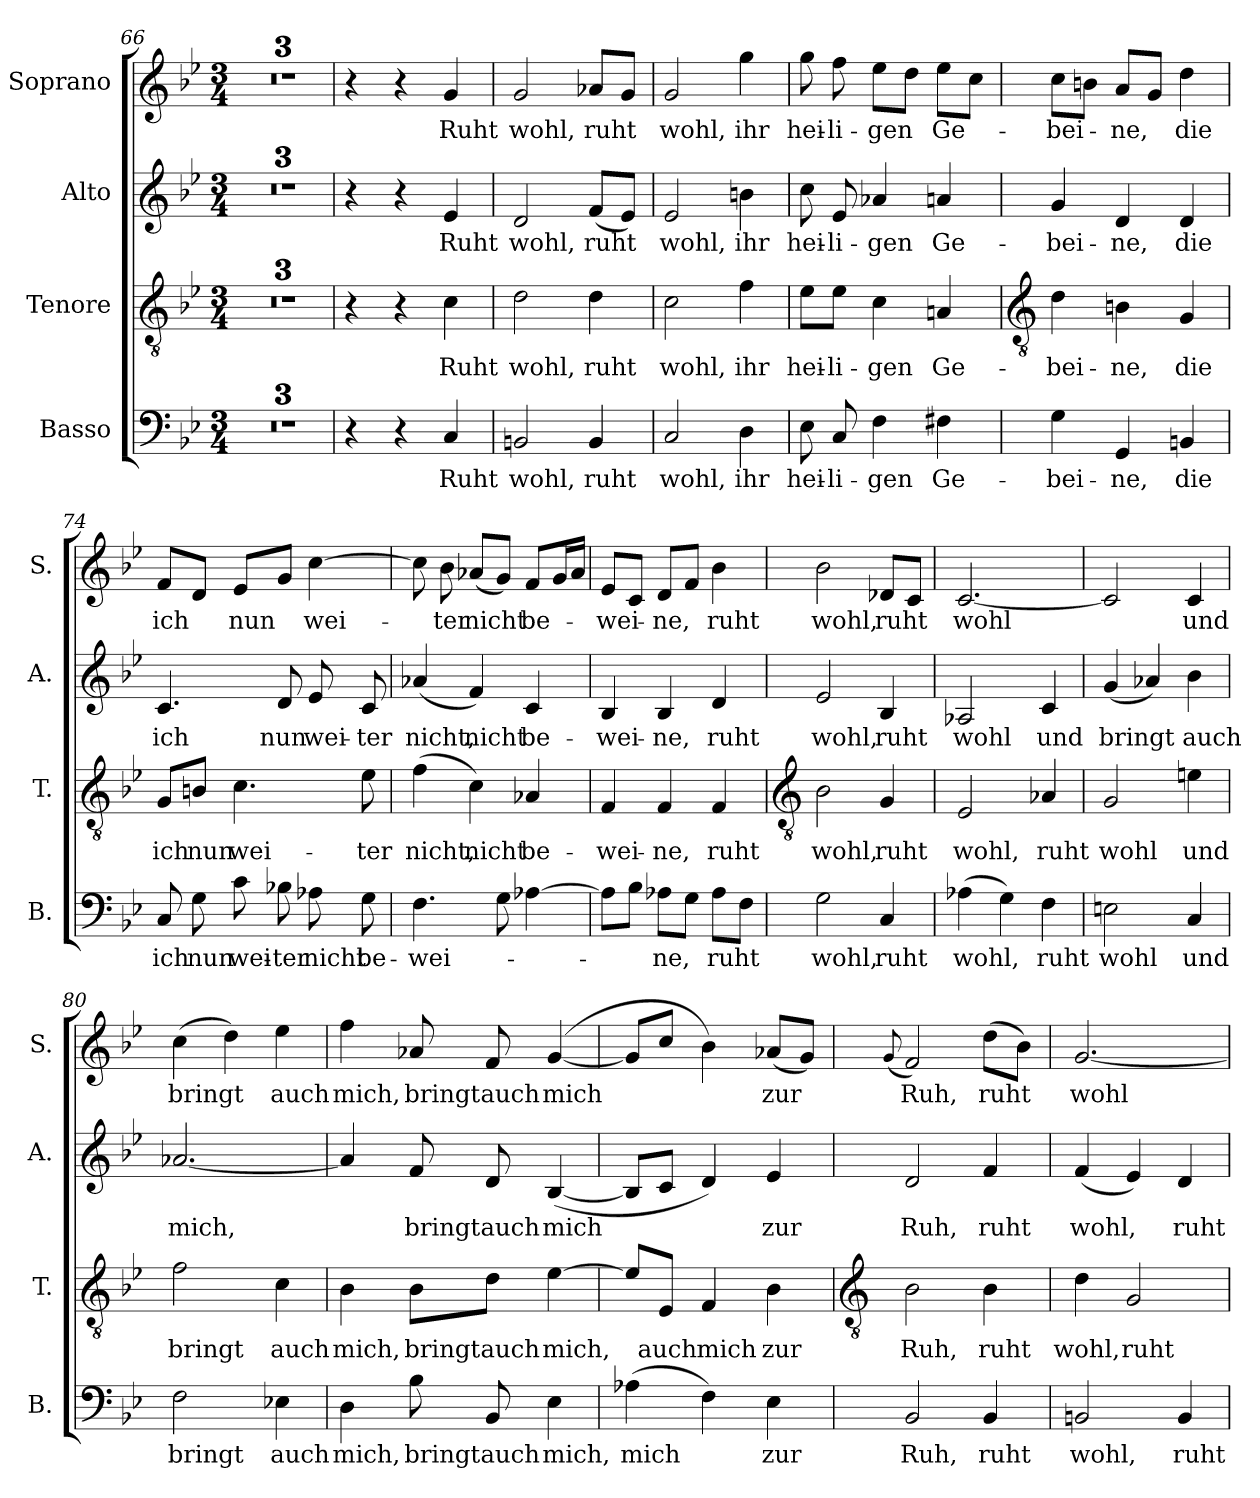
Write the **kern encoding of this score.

**kern	**text	**kern	**text	**kern	**text	**kern	**text
*part4	*part4	*part3	*part3	*part2	*part2	*part1	*part1
*staff4	*staff4	*staff3	*staff3	*staff2	*staff2	*staff1	*staff1
*I"Basso	*	*I"Tenore	*	*I"Alto	*	*I"Soprano	*
*I'B.	*	*I'T.	*	*I'A.	*	*I'S.	*
*clefF4	*	*clefGv2	*	*clefG2	*	*clefG2	*
*k[b-e-]	*	*k[b-e-]	*	*k[b-e-]	*	*k[b-e-]	*
*B-:	*	*B-:	*	*B-:	*	*B-:	*
*M3/4	*	*M3/4	*	*M3/4	*	*M3/4	*
=66	=66	=66	=66	=66	=66	=66	=66
!LO:N:vis=1	!	!LO:N:vis=1	!	!LO:N:vis=1	!	!LO:N:vis=1	!
2.r	.	2.r	.	2.r	.	2.r	.
!!LO:LB:g=z
=67	=67	=67	=67	=67	=67	=67	=67
*	*	*clefGv2	*	*	*	*	*
!LO:N:vis=1	!	!LO:N:vis=1	!	!LO:N:vis=1	!	!LO:N:vis=1	!
2.r	.	2.r	.	2.r	.	2.r	.
=68	=68	=68	=68	=68	=68	=68	=68
!LO:N:vis=1	!	!LO:N:vis=1	!	!LO:N:vis=1	!	!LO:N:vis=1	!
2.r	.	2.r	.	2.r	.	2.r	.
=69	=69	=69	=69	=69	=69	=69	=69
4r	.	4r	.	4r	.	4r	.
4r	.	4r	.	4r	.	4r	.
!	!LO:LY:b	!	!LO:LY:b	!	!LO:LY:b	!	!LO:LY:b
4C	Ruht	4c	Ruht	4e-	Ruht	4g	Ruht
=70	=70	=70	=70	=70	=70	=70	=70
!	!LO:LY:b	!	!LO:LY:b	!	!LO:LY:b	!	!LO:LY:b
2BBn	wohl,	2d	wohl,	2d	wohl,	2g	wohl,
!	!LO:LY:b	!	!LO:LY:b	!	!LO:LY:b	!	!LO:LY:b
4BB	ruht	4d	ruht	(<8fL	ruht	8a-XL	ruht
.	.	.	.	8e-J)	.	8gJ	.
=71	=71	=71	=71	=71	=71	=71	=71
!	!LO:LY:b	!	!LO:LY:b	!	!LO:LY:b	!	!LO:LY:b
2C	wohl,	2c	wohl,	2e-	wohl,	2g	wohl,
!	!LO:LY:b	!	!LO:LY:b	!	!LO:LY:b	!	!LO:LY:b
4D	ihr	4f	ihr	4bn	ihr	4gg	ihr
=72	=72	=72	=72	=72	=72	=72	=72
!	!LO:LY:b	!	!LO:LY:b	!	!LO:LY:b	!	!LO:LY:b
8E-	hei-	8e-\L	hei-	8cc	hei-	8gg	hei-
!	!LO:LY:b	!	!LO:LY:b	!	!LO:LY:b	!	!LO:LY:b
8C	-li-	8e-\J	-li-	8e-	-li-	8ff	-li-
!	!LO:LY:b	!	!LO:LY:b	!	!LO:LY:b	!	!LO:LY:b
4F	-gen	4c	-gen	4a-X	-gen	8ee-L	-gen
.	.	.	.	.	.	8ddJ	.
!	!LO:LY:b	!	!LO:LY:b	!	!LO:LY:b	!	!LO:LY:b
4F#X	Ge-	4An	Ge-	4an	Ge-	8ee-L	Ge-
.	.	.	.	.	.	8ccJ	.
!!LO:LB:g=z
=73	=73	=73	=73	=73	=73	=73	=73
*	*	*clefGv2	*	*	*	*	*
!	!LO:LY:b	!	!LO:LY:b	!	!LO:LY:b	!	!LO:LY:b
4G	-bei-	4d	-bei-	4g	-bei-	8ccL	-bei-
.	.	.	.	.	.	8bnJ	.
!	!LO:LY:b	!	!LO:LY:b	!	!LO:LY:b	!	!LO:LY:b
4GG	-ne,	4Bn	-ne,	4d	-ne,	8aL	-ne,
.	.	.	.	.	.	8gJ	.
!	!LO:LY:b	!	!LO:LY:b	!	!LO:LY:b	!	!LO:LY:b
4BBn	die	4G	die	4d	die	4dd	die
=74	=74	=74	=74	=74	=74	=74	=74
!	!LO:LY:b	!	!LO:LY:b	!	!LO:LY:b	!	!LO:LY:b
8C	ich	8G/L	ich	4.c	ich	8fL	ich
!	!LO:LY:b	!	!LO:LY:b	!	!	!	!
8G	nun	8Bn/J	nun	.	.	8dJ	.
!	!LO:LY:b	!	!LO:LY:b	!	!	!	!LO:LY:b
8c	wei-	4.c	wei-	.	.	8e-L	nun
!	!LO:LY:b	!	!	!	!LO:LY:b	!	!
8B-X	-ter	.	.	8d	nun	8gJ	.
!	!LO:LY:b	!	!	!	!LO:LY:b	!	!LO:LY:b
8A-X	nicht	.	.	8e-	wei-	[4cc	wei-
!	!LO:LY:b	!	!LO:LY:b	!	!LO:LY:b	!	!
8G	be-	8e-	-ter	8c	-ter	.	.
=75	=75	=75	=75	=75	=75	=75	=75
!	!LO:LY:b	!	!LO:LY:b	!	!LO:LY:b	!	!
4.F	-wei-	(>4f	nicht,	(<4a-X	nicht,	8cc]	.
!	!	!	!	!	!	!	!LO:LY:b
.	.	.	.	.	.	8b-	-ter
!	!	!	!LO:LY:b	!	!LO:LY:b	!	!LO:LY:b
.	.	4c)	nicht	4f)	nicht	(<8a-XL	nicht
8G	.	.	.	.	.	8gJ)	.
!	!	!	!LO:LY:b	!	!LO:LY:b	!	!LO:LY:b
[4A-X	.	4A-X	be-	4c	be-	8fL	be-
.	.	.	.	.	.	16gL	.
.	.	.	.	.	.	16a-JJ	.
=76	=76	=76	=76	=76	=76	=76	=76
!	!	!	!LO:LY:b	!	!LO:LY:b	!	!LO:LY:b
8A-L]	.	4F	-wei-	4B-	-wei-	8e-L	-wei-
8B-J	.	.	.	.	.	8cJ	.
!	!LO:LY:b	!	!LO:LY:b	!	!LO:LY:b	!	!LO:LY:b
8A-L	-ne,	4F	-ne,	4B-	ne,	8dL	-ne,
8GJ	.	.	.	.	.	8fJ	.
!	!LO:LY:b	!	!LO:LY:b	!	!LO:LY:b	!	!LO:LY:b
8A-L	ruht	4F	ruht	4d	ruht	4b-	ruht
8FJ	.	.	.	.	.	.	.
!!LO:LB:g=z
=77	=77	=77	=77	=77	=77	=77	=77
*	*	*clefGv2	*	*	*	*	*
!	!LO:LY:b	!	!LO:LY:b	!	!LO:LY:b	!	!LO:LY:b
2G	wohl,	2B-	wohl,	2e-	wohl,	2b-	wohl,
!	!LO:LY:b	!	!LO:LY:b	!	!LO:LY:b	!	!LO:LY:b
4C	ruht	4G	ruht	4B-	ruht	8d-XL	ruht
.	.	.	.	.	.	8cJ	.
=78	=78	=78	=78	=78	=78	=78	=78
!	!LO:LY:b	!	!LO:LY:b	!	!LO:LY:b	!	!LO:LY:b
(>4A-X	wohl,	2E-	wohl,	2A-X	wohl	[2.c	wohl
4G)	.	.	.	.	.	.	.
!	!LO:LY:b	!	!LO:LY:b	!	!LO:LY:b	!	!
4F	ruht	4A-X	ruht	4c	und	.	.
=79	=79	=79	=79	=79	=79	=79	=79
!	!LO:LY:b	!	!LO:LY:b	!	!LO:LY:b	!	!
2En	wohl	2G	wohl	(<4g	bringt	2c]	.
.	.	.	.	4a-X)	.	.	.
!	!LO:LY:b	!	!LO:LY:b	!	!LO:LY:b	!	!LO:LY:b
4C	und	4en	und	4b-	auch	4c	und
=80	=80	=80	=80	=80	=80	=80	=80
!	!LO:LY:b	!	!LO:LY:b	!	!LO:LY:b	!	!LO:LY:b
2F	bringt	2f	bringt	[2.a-X	mich,	(>4cc	bringt
.	.	.	.	.	.	4dd)	.
!	!LO:LY:b	!	!LO:LY:b	!	!	!	!LO:LY:b
4E-X	auch	4c	auch	.	.	4ee-	auch
=81	=81	=81	=81	=81	=81	=81	=81
!	!LO:LY:b	!	!LO:LY:b	!	!	!	!LO:LY:b
4D	mich,	4B-	mich,	4a-]	.	4ff	mich,
!	!LO:LY:b	!	!LO:LY:b	!	!LO:LY:b	!	!LO:LY:b
8B-	bringt	8B-\L	bringt	8f	bringt	8a-X	bringt
!	!LO:LY:b	!	!LO:LY:b	!	!LO:LY:b	!	!LO:LY:b
8BB-	auch	8d\J	auch	8d	auch	8f	auch
!	!LO:LY:b	!	!LO:LY:b	!	!LO:LY:b	!	!LO:LY:b
4E-	mich,	[4e-	mich,	(<[4B-	mich	(>[4g	mich
=82	=82	=82	=82	=82	=82	=82	=82
!	!LO:LY:b	!	!	!	!	!	!
(>4A-X	mich	8e-/L]	.	8B-L]	.	8gL]	.
!	!	!	!LO:LY:b	!	!	!	!
.	.	8E-/J	auch	8cJ	.	8ccJ	.
!	!	!	!LO:LY:b	!	!	!	!
4F)	.	4F	mich	4d)	.	4b-)	.
!	!LO:LY:b	!	!LO:LY:b	!	!LO:LY:b	!	!LO:LY:b
4E-	zur	4B-	zur	4e-	zur	(<8a-XL	zur
.	.	.	.	.	.	8gJ)	.
!!LO:LB:g=z
=83	=83	=83	=83	=83	=83	=83	=83
*	*	*clefGv2	*	*	*	*	*
.	.	.	.	.	.	(<8qqg	.
!	!LO:LY:b	!	!LO:LY:b	!	!LO:LY:b	!	!LO:LY:b
2BB-	Ruh,	2B-	Ruh,	2d	Ruh,	2f)	Ruh,
!	!LO:LY:b	!	!LO:LY:b	!	!LO:LY:b	!	!LO:LY:b
4BB-	ruht	4B-	ruht	4f	ruht	(>8ddL	ruht
.	.	.	.	.	.	8b-J)	.
=84	=84	=84	=84	=84	=84	=84	=84
!	!LO:LY:b	!	!LO:LY:b	!	!LO:LY:b	!	!LO:LY:b
2BBn	wohl,	4d	wohl,	(<4f	wohl,	[2.g	wohl
!	!	!	!LO:LY:b	!	!	!	!
.	.	2G	ruht	4e-)	.	.	.
!	!LO:LY:b	!	!	!	!LO:LY:b	!	!
4BB	ruht	.	.	4d	ruht	.	.
=	=	=	=	=	=	=	=
*-	*-	*-	*-	*-	*-	*-	*-
